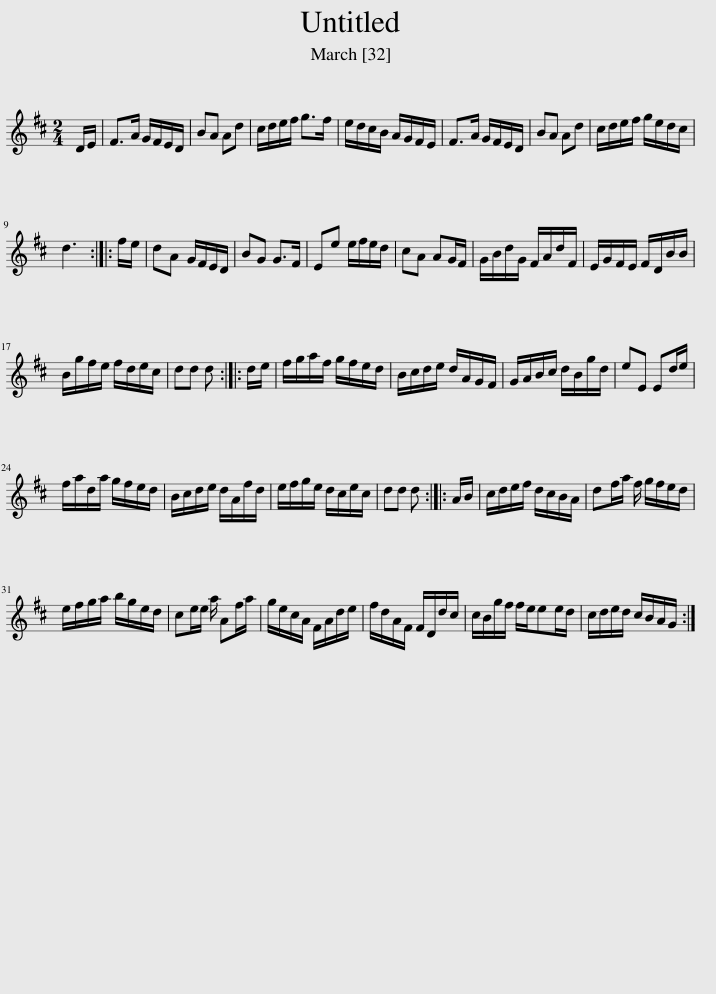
X:1
L:1/8
M:2/4
I:linebreak $
K:D
V:1 treble
V:1
 D/E/ | F>A G/F/E/D/ | BA Ad | c/d/e/f/ g>f | e/d/c/B/ A/G/F/E/ | %5
 F>A G/F/E/D/ | BA Ad | c/d/e/f/ g/e/d/c/ |$ d3 :: f/e/ | %10
 dA G/F/E/D/ | BG G>F | Ee e/f/e/d/ | cA AG/F/ | G/B/d/G/ F/A/d/F/ | %15
 E/G/F/E/ F/D/B/B/ |$ B/g/f/e/ f/d/e/c/ | dd d :: d/e/ | f/g/a/f/ g/f/e/d/ | %20
 B/c/d/e/ d/A/G/F/ | G/A/B/c/ d/B/g/d/ | eE Ed/e/ |$ f/a/d/a/ g/f/e/d/ | B/c/d/e/ d/A/f/d/ | %25
 e/f/g/e/ d/c/e/c/ | dd d :: A/B/ | c/d/e/f/ d/c/B/A/ | df/a/ f/ g/f/e/d/ |$ %30
 e/f/g/a/ b/g/e/d/ | ce/e/ a/ Af/a/ | g/e/c/A/ F/A/d/e/ | f/d/A/F/ F/D/d/c/ | c/B/g/f/ f/e/ee/d/ | %35
 c/d/e/d/ c/B/A/G/ :| %36
